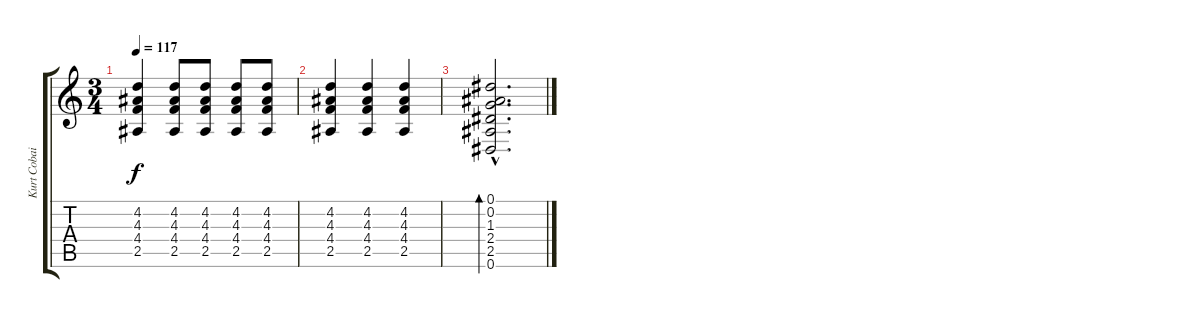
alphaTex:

\track ("Kurt Cobain-Guitar" "Kurt Cobai") {instrument acousticguitarnylon}
\staff {score tabs}
\tuning (Eb4 Bb3 Gb3 Db3 Ab2 Eb2) {hide}
\ts (3 4)
\tempo 117
\clef g2
\ks c
(4.2 4.3 4.4 2.5).4{dy f} (4.2 4.3 4.4 2.5).8 (4.2 4.3 4.4 2.5).8 (4.2 4.3 4.4 2.5).8 (4.2 4.3 4.4 2.5).8 |
(4.2 4.3 4.4 2.5).4 (4.2 4.3 4.4 2.5).4 (4.2 4.3 4.4 2.5).4 |
(0.1{hac} 0.2{hac} 1.3{hac} 2.4{hac} 2.5{hac} 0.6{hac}).2{d bd 480}
